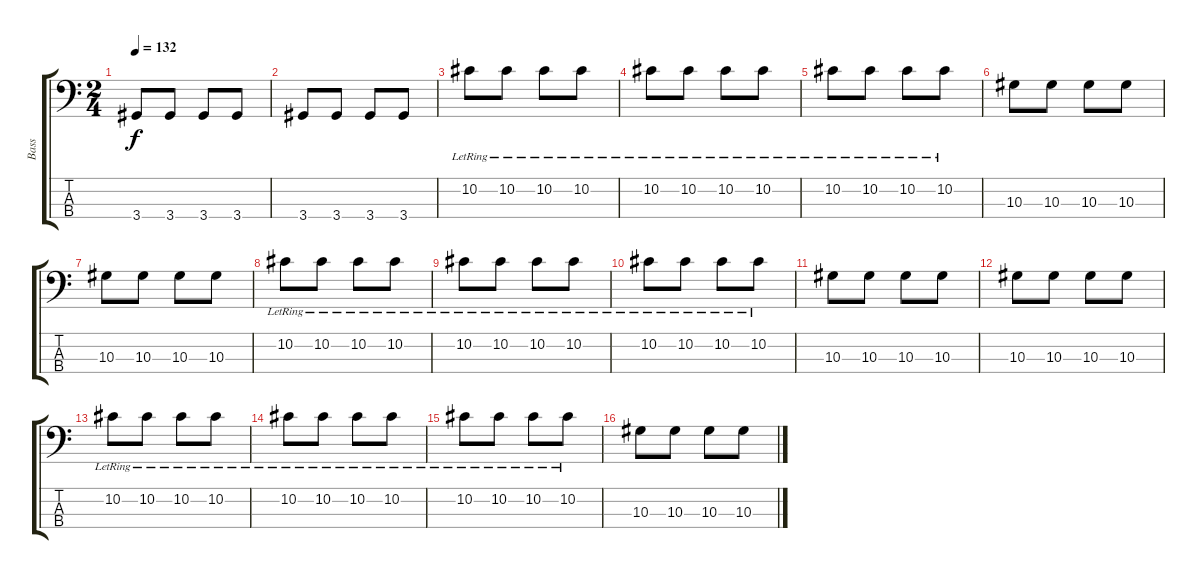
\track ("Bass" "Bass") {instrument electricbassfinger}
\staff {score tabs}
\tuning (Ab2 Eb2 Bb1 F1) {hide}
\ts (2 4)
\tempo 132
\clef f4
\ks c
3.4.8{dy f} 3.4.8 3.4.8 3.4.8 |
3.4.8 3.4.8 3.4.8 3.4.8 |
10.2{lr}.8 10.2{lr}.8 10.2{lr}.8 10.2{lr}.8 |
10.2{lr}.8 10.2{lr}.8 10.2{lr}.8 10.2{lr}.8 |
10.2{lr}.8 10.2{lr}.8 10.2{lr}.8 10.2{lr}.8 |
10.3.8 10.3.8 10.3.8 10.3.8 |
10.3.8 10.3.8 10.3.8 10.3.8 |
10.2{lr}.8 10.2{lr}.8 10.2{lr}.8 10.2{lr}.8 |
10.2{lr}.8 10.2{lr}.8 10.2{lr}.8 10.2{lr}.8 |
10.2{lr}.8 10.2{lr}.8 10.2{lr}.8 10.2{lr}.8 |
10.3.8 10.3.8 10.3.8 10.3.8 |
10.3.8 10.3.8 10.3.8 10.3.8 |
10.2{lr}.8 10.2{lr}.8 10.2{lr}.8 10.2{lr}.8 |
10.2{lr}.8 10.2{lr}.8 10.2{lr}.8 10.2{lr}.8 |
10.2{lr}.8 10.2{lr}.8 10.2{lr}.8 10.2{lr}.8 |
10.3.8 10.3.8 10.3.8 10.3.8
